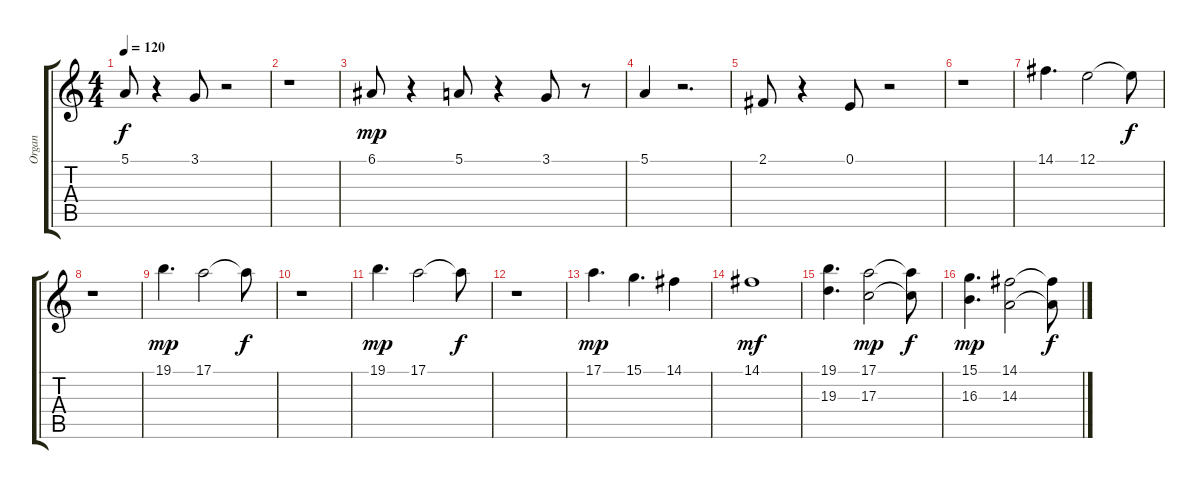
\track ("Organ" "Organ") {instrument drawbarorgan}
\staff {score tabs}
\tuning (E4 B3 G3 D3 A2 E2) {hide}
\ts (4 4)
\tempo 120
\clef g2
\ks c
5.1.8{dy f} r.4 3.1.8 r.2 |
r.1 |
6.1.8{dy mp} r.4 5.1.8 r.4 3.1.8 r.8 |
5.1.4 r.2{d} |
2.1.8 r.4 0.1.8 r.2 |
r.1 |
14.1.4{d} 12.1.2 12.1{t}.8{dy f} |
r.1 |
19.1.4{d dy mp} 17.1.2 17.1{t}.8{dy f} |
r.1 |
19.1.4{d dy mp} 17.1.2 17.1{t}.8{dy f} |
r.1 |
17.1.4{d dy mp} 15.1.4{d} 14.1.4 |
14.1.1{dy mf} |
(19.1 19.3).4{d} (17.1 17.3).2{dy mp} (17.1{t} 17.3{t}).8{dy f} |
(15.1 16.3).4{d dy mp} (14.1 14.3).2 (14.1{t} 14.3{t}).8{dy f}
